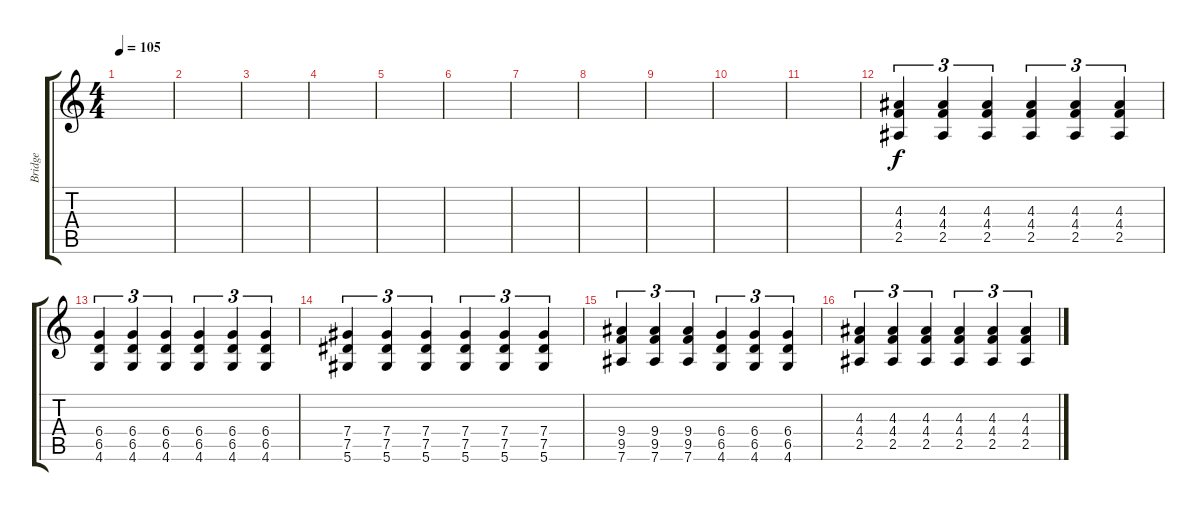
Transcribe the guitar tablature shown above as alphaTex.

\track ("Bridge" "Bridge") {instrument overdrivenguitar}
\staff {score tabs}
\tuning (Eb4 Bb3 Gb3 Db3 Ab2 Eb2) {hide}
\ts (4 4)
\tempo 105
\clef g2
\ks c
|
|
|
|
|
|
|
|
|
|
|
(4.3 4.4 2.5).4{tu (3 2)} (4.3 4.4 2.5).4{tu (3 2)} (4.3 4.4 2.5).4{tu (3 2)} (4.3 4.4 2.5).4{tu (3 2)} (4.3 4.4 2.5).4{tu (3 2)} (4.3 4.4 2.5).4{tu (3 2)} |
(6.4 6.5 4.6).4{tu (3 2)} (6.4 6.5 4.6).4{tu (3 2)} (6.4 6.5 4.6).4{tu (3 2)} (6.4 6.5 4.6).4{tu (3 2)} (6.4 6.5 4.6).4{tu (3 2)} (6.4 6.5 4.6).4{tu (3 2)} |
(7.4 7.5 5.6).4{tu (3 2)} (7.4 7.5 5.6).4{tu (3 2)} (7.4 7.5 5.6).4{tu (3 2)} (7.4 7.5 5.6).4{tu (3 2)} (7.4 7.5 5.6).4{tu (3 2)} (7.4 7.5 5.6).4{tu (3 2)} |
(9.4 9.5 7.6).4{tu (3 2)} (9.4 9.5 7.6).4{tu (3 2)} (9.4 9.5 7.6).4{tu (3 2)} (6.4 6.5 4.6).4{tu (3 2)} (6.4 6.5 4.6).4{tu (3 2)} (6.4 6.5 4.6).4{tu (3 2)} |
(4.3 4.4 2.5).4{tu (3 2)} (4.3 4.4 2.5).4{tu (3 2)} (4.3 4.4 2.5).4{tu (3 2)} (4.3 4.4 2.5).4{tu (3 2)} (4.3 4.4 2.5).4{tu (3 2)} (4.3 4.4 2.5).4{tu (3 2)}
